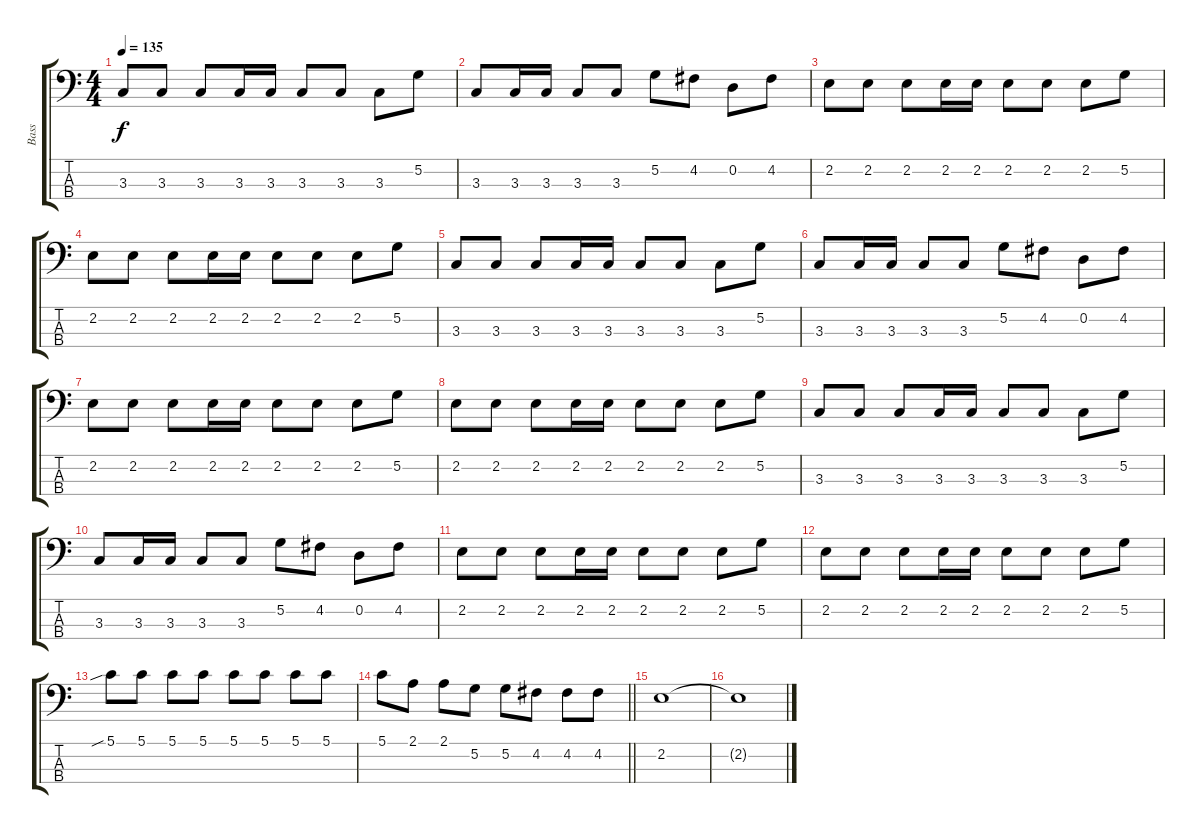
\track ("Bass" "Bass") {instrument electricbasspick}
\staff {score tabs}
\tuning (G2 D2 A1 E1) {hide}
\ts (4 4)
\tempo 135
\clef f4
\ks c
3.3.8{dy f} 3.3.8 3.3.8 3.3.16 3.3.16 3.3.8 3.3.8 3.3.8 5.2.8 |
3.3.8 3.3.16 3.3.16 3.3.8 3.3.8 5.2.8 4.2.8 0.2.8 4.2.8 |
2.2.8 2.2.8 2.2.8 2.2.16 2.2.16 2.2.8 2.2.8 2.2.8 5.2.8 |
2.2.8 2.2.8 2.2.8 2.2.16 2.2.16 2.2.8 2.2.8 2.2.8 5.2.8 |
3.3.8 3.3.8 3.3.8 3.3.16 3.3.16 3.3.8 3.3.8 3.3.8 5.2.8 |
3.3.8 3.3.16 3.3.16 3.3.8 3.3.8 5.2.8 4.2.8 0.2.8 4.2.8 |
2.2.8 2.2.8 2.2.8 2.2.16 2.2.16 2.2.8 2.2.8 2.2.8 5.2.8 |
2.2.8 2.2.8 2.2.8 2.2.16 2.2.16 2.2.8 2.2.8 2.2.8 5.2.8 |
3.3.8 3.3.8 3.3.8 3.3.16 3.3.16 3.3.8 3.3.8 3.3.8 5.2.8 |
3.3.8 3.3.16 3.3.16 3.3.8 3.3.8 5.2.8 4.2.8 0.2.8 4.2.8 |
2.2.8 2.2.8 2.2.8 2.2.16 2.2.16 2.2.8 2.2.8 2.2.8 5.2.8 |
2.2.8 2.2.8 2.2.8 2.2.16 2.2.16 2.2.8 2.2.8 2.2.8 5.2.8 |
5.1{sib}.8 5.1.8 5.1.8 5.1.8 5.1.8 5.1.8 5.1.8 5.1.8 |
\barLineRight lightlight
5.1.8 2.1.8 2.1.8 5.2.8 5.2.8 4.2.8 4.2.8 4.2.8 |
2.2.1 |
2.2{t}.1
